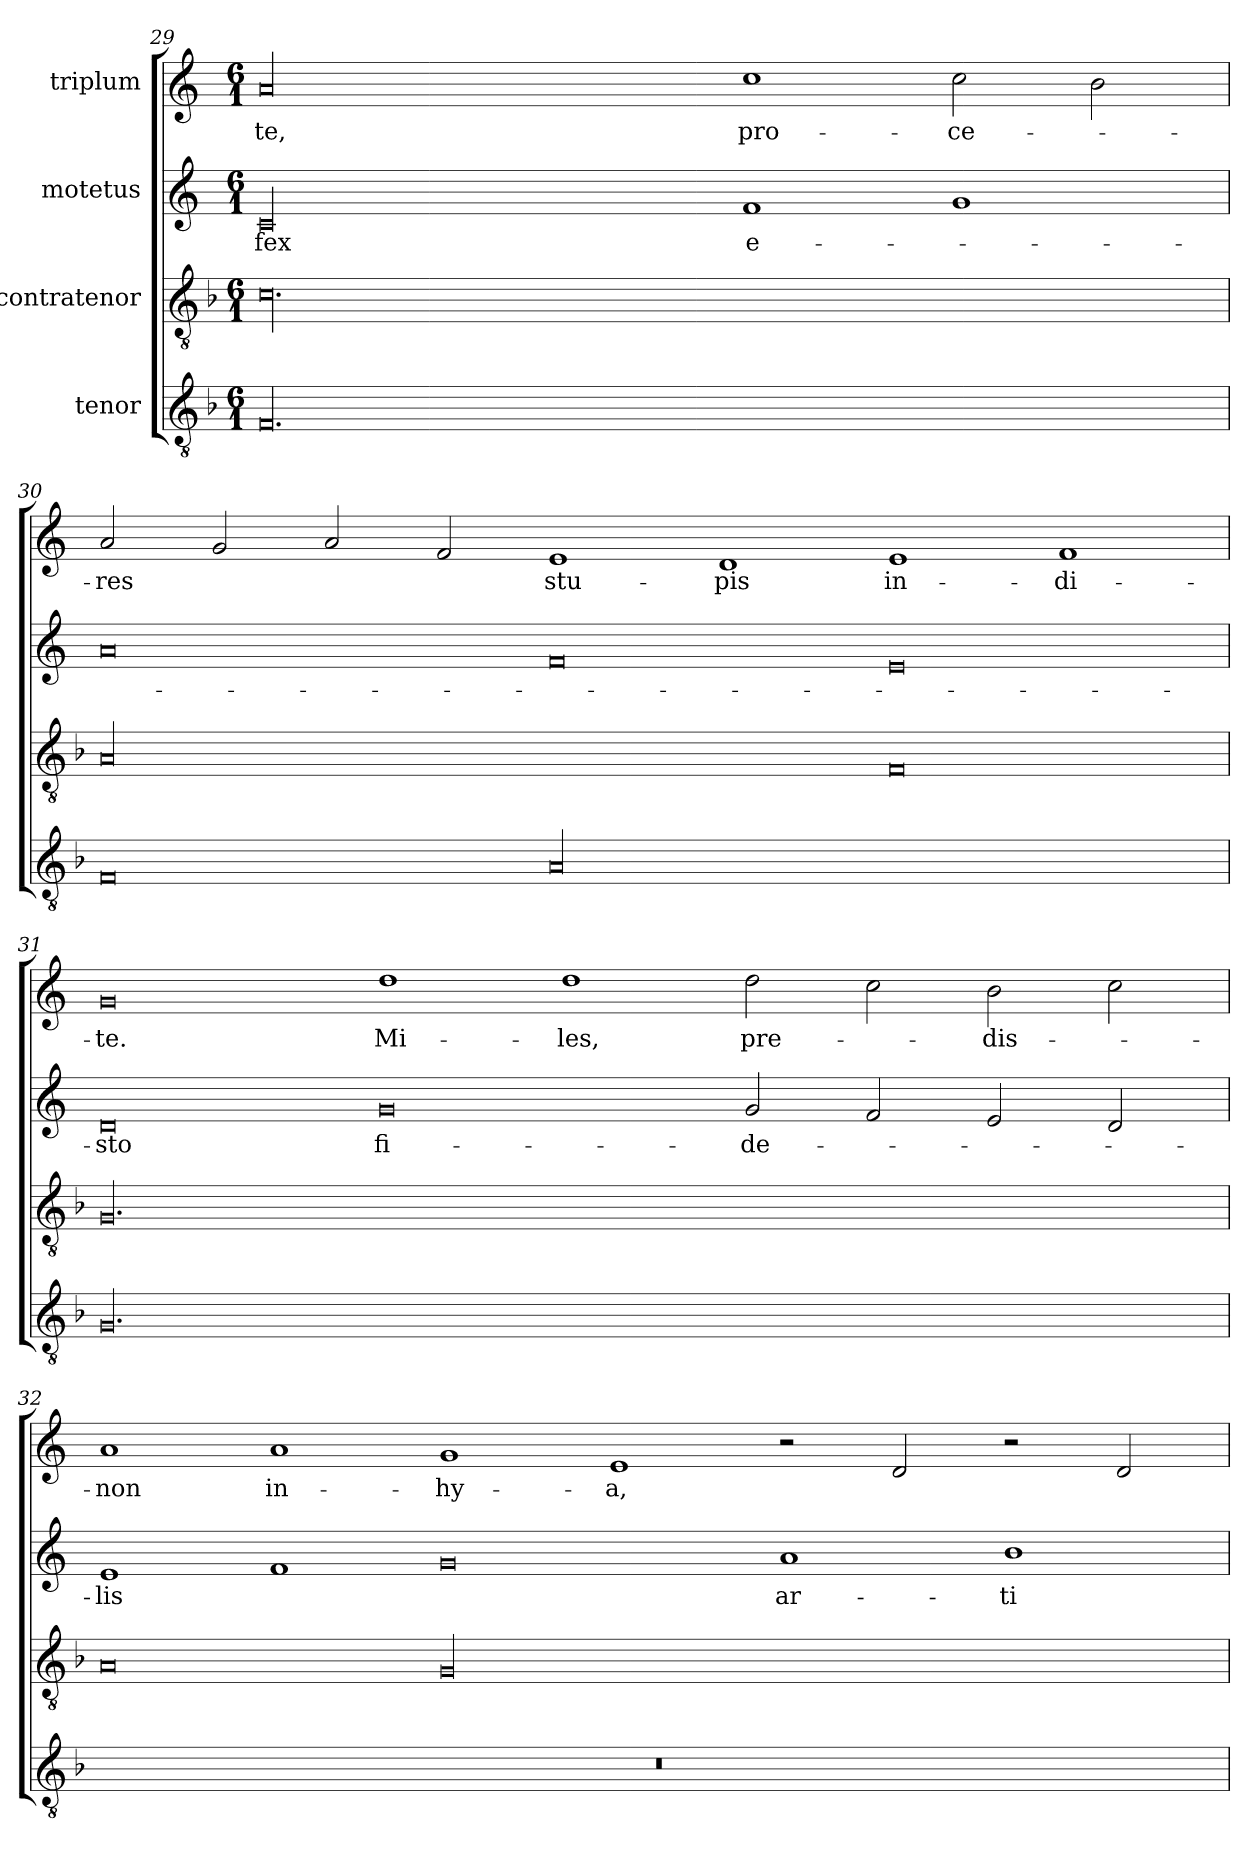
**kern	**kern	**kern	**text	**kern	**text
*part4	*part3	*part2	*part2	*part1	*part1
*staff4	*staff3	*staff2	*staff2	*staff1	*staff1
*I"tenor	*I"contratenor	*I"motetus	*	*I"triplum	*
*clefGv2	*clefGv2	*clefG2	*	*clefG2	*
*k[b-]	*k[b-]	*k[]	*	*k[]	*
*F:	*F:	*C:	*	*C:	*
*M6/1	*M6/1	*M6/1	*	*M6/1	*
=29	=29	=29	=29	=29	=29
00.F/	00.c\	00c/	-fex	00a/	-te,
.	.	1f/	e-	1cc\	pro-
.	.	1g/	.	2cc\	-ce-
.	.	.	.	2b\	.
=30	=30	=30	=30	=30	=30
0F/	00A/	0a/	.	2a/	-res
.	.	.	.	2g/	.
.	.	.	.	2a/	.
.	.	.	.	2f/	.
00A/	.	0f/	.	1e/	stu-
.	.	.	.	1d/	-pis
.	0F/	0e/	.	1e/	in-
.	.	.	.	1f/	-di-
=31	=31	=31	=31	=31	=31
00.G/	00.G/	0d/	-sto	0g/	-te.
.	.	0g/	fi-	1dd\	Mi-
.	.	.	.	1dd\	-les,
.	.	2g/	-de-	2dd\	pre-
.	.	2f/	.	2cc\	.
.	.	2e/	.	2b\	-dis-
.	.	2d/	.	2cc\	.
!!LO:PB:g=z
=32	=32	=32	=32	=32	=32
00.r	0A/	1e/	-lis	1a/	-non
.	.	1f/	.	1a/	in-
.	00G/	0g/	.	1g/	-hy-
.	.	.	.	1e/	-a,
.	.	1a/	ar-	2r	.
.	.	.	.	2d/	.
.	.	1b\	-ti-	2r	.
.	.	.	.	2d/	.
=	=	=	=	=	=
*-	*-	*-	*-	*-	*-
